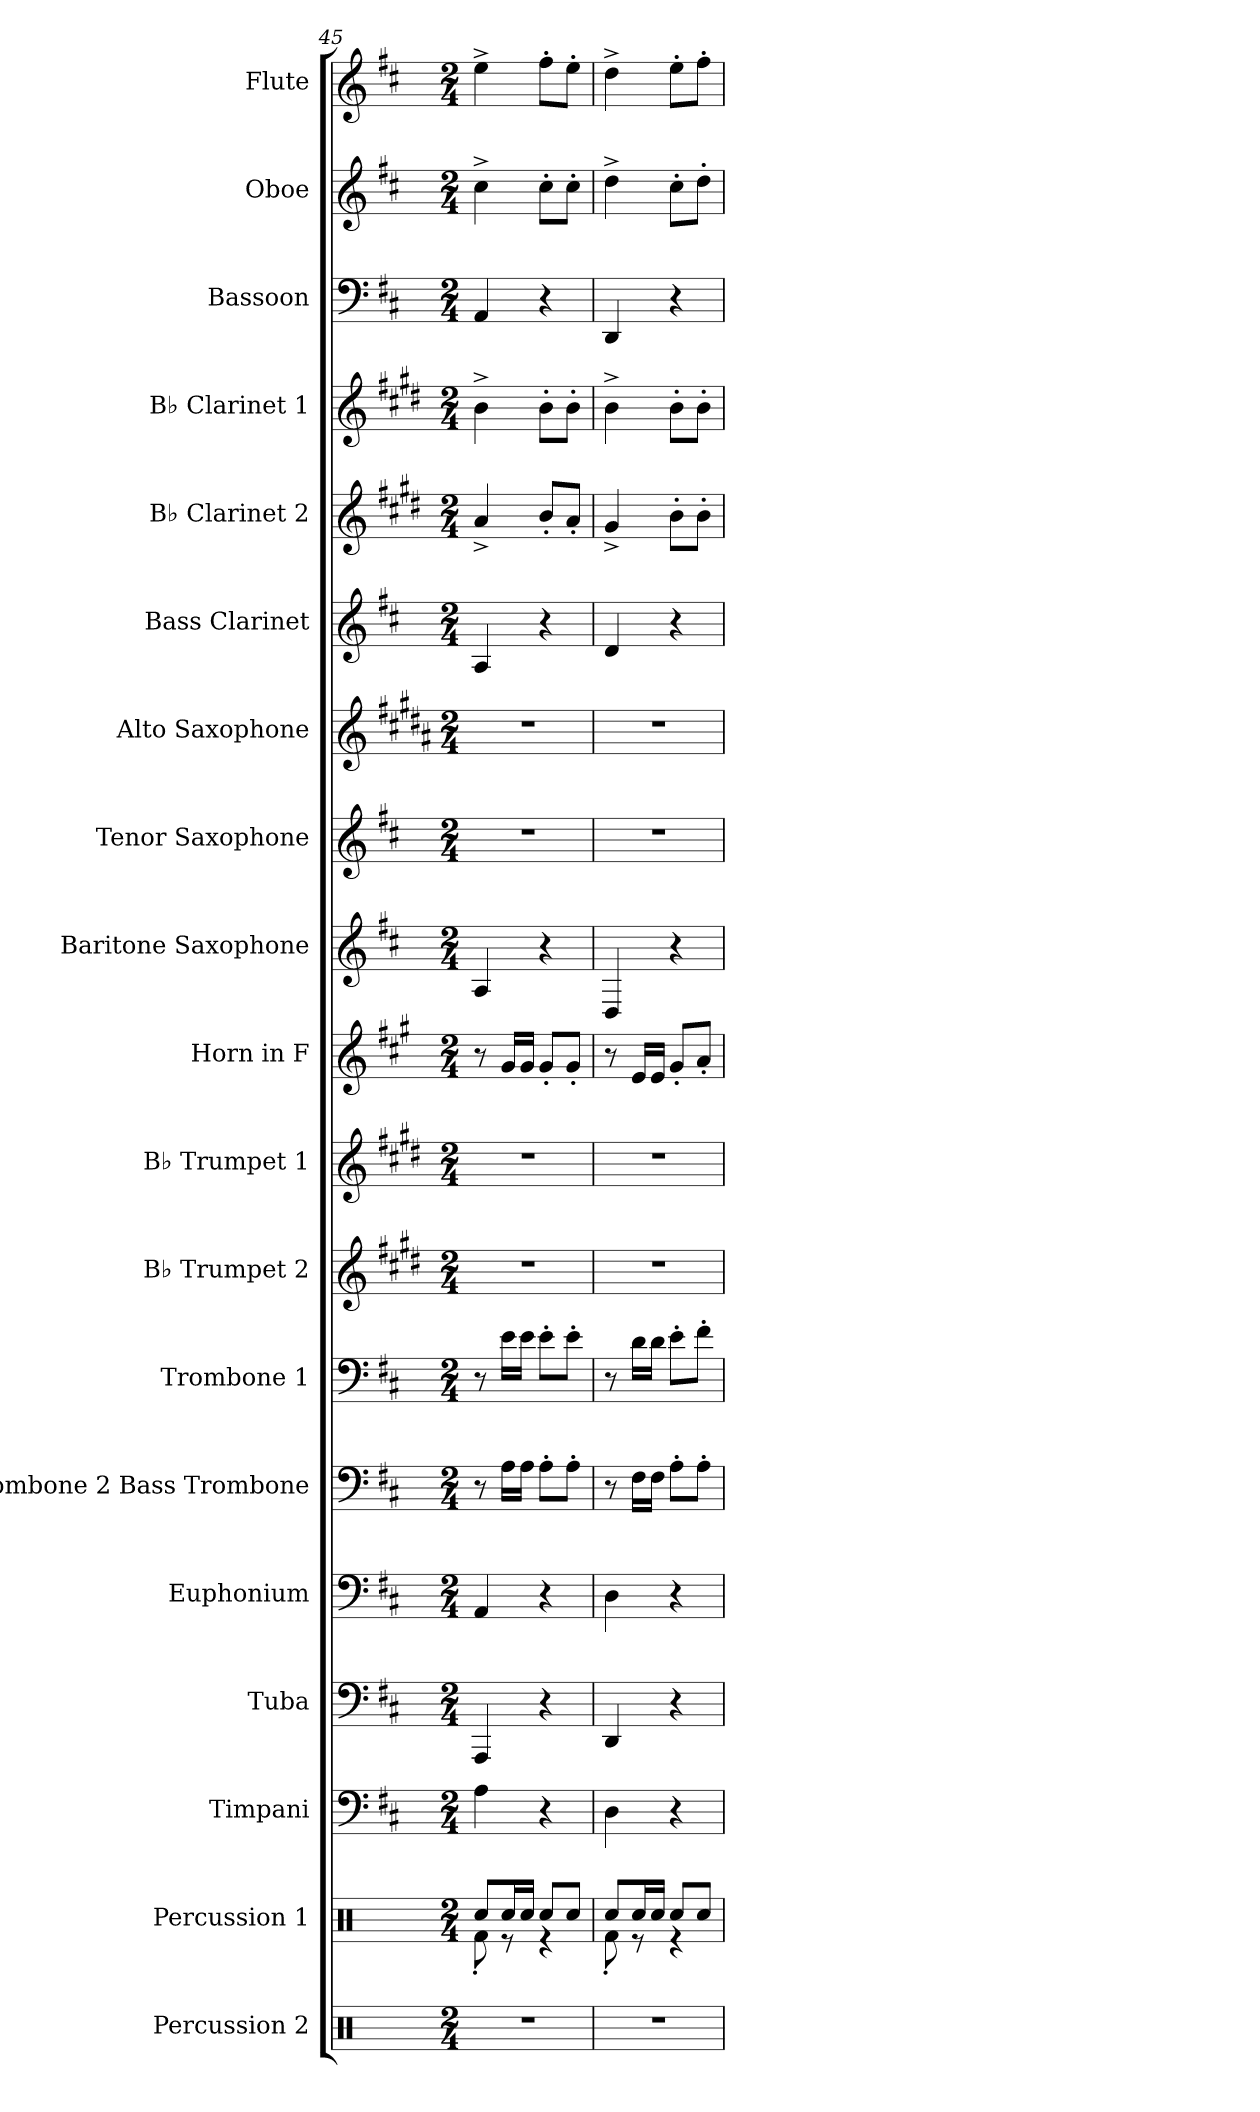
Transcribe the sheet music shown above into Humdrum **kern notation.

**kern	**kern	**kern	**kern	**kern	**kern	**kern	**kern	**kern	**kern	**kern	**kern	**kern	**kern	**kern	**kern	**kern	**kern	**kern
*part19	*part18	*part17	*part16	*part15	*part14	*part13	*part12	*part11	*part10	*part9	*part8	*part7	*part6	*part5	*part4	*part3	*part2	*part1
*staff19	*staff18	*staff17	*staff16	*staff15	*staff14	*staff13	*staff12	*staff11	*staff10	*staff9	*staff8	*staff7	*staff6	*staff5	*staff4	*staff3	*staff2	*staff1
*I"Percussion 2	*I"Percussion 1	*I"Timpani	*I"Tuba	*I"Euphonium	*I"Trombone 2 Bass Trombone	*I"Trombone 1	*I"B♭ Trumpet 2	*I"B♭ Trumpet 1	*I"Horn in F	*I"Baritone Saxophone	*I"Tenor Saxophone	*I"Alto Saxophone	*I"Bass Clarinet	*I"B♭ Clarinet 2	*I"B♭ Clarinet 1	*I"Bassoon	*I"Oboe	*I"Flute
*I'Perc. 2	*I'Perc. 1	*I'Timp.	*I'Tba.	*I'Euph.	*I'Tbn. 2 B. Tbn.	*I'Tbn. 1	*I'B♭ Tpt. 2	*I'B♭ Tpt. 1	*	*I'Bar. Sax.	*I'T. Sax.	*I'A. Sax.	*I'B. Cl.	*I'B♭ Cl. 2	*I'B♭ Cl. 1	*I'Bsn.	*I'Ob.	*I'Fl.
*clefX	*clefX	*clefF4	*clefF4	*clefF4	*clefF4	*clefF4	*clefG2	*clefG2	*clefG2	*clefG2	*clefG2	*clefG2	*clefG2	*clefG2	*clefG2	*clefF4	*clefG2	*clefG2
*	*	*	*	*	*	*	*ITrd1c2	*ITrd1c2	*ITrd4c7	*ITrd12c21	*ITrd8c14	*ITrd5c9	*ITrd8c14	*ITrd1c2	*ITrd1c2	*	*	*
*k[]	*k[]	*k[f#c#]	*k[f#c#]	*k[f#c#]	*k[f#c#]	*k[f#c#]	*k[f#c#]	*k[f#c#]	*k[f#c#]	*k[f#c#]	*k[f#c#]	*k[f#c#]	*k[f#c#]	*k[f#c#]	*k[f#c#]	*k[f#c#]	*k[f#c#]	*k[f#c#]
*M2/4	*M2/4	*M2/4	*M2/4	*M2/4	*M2/4	*M2/4	*M2/4	*M2/4	*M2/4	*M2/4	*M2/4	*M2/4	*M2/4	*M2/4	*M2/4	*M2/4	*M2/4	*M2/4
=45	=45	=45	=45	=45	=45	=45	=45	=45	=45	=45	=45	=45	=45	=45	=45	=45	=45	=45
*	*^	*	*	*	*	*	*	*	*	*	*	*	*	*	*	*	*	*
2r	8Rcc/L	8Rf'\	4A\	4AAA/	4AA/	8r	8r	2r	2r	8r	4AA/	2r	2r	4AA/	4g^/	4a^\	4AA/	4cc#^\	4ee^\
.	16Rcc/L	8r	.	.	.	16A\LL	16e\LL	.	.	16c#/LL	.	.	.	.	.	.	.	.	.
.	16Rcc/JJ	.	.	.	.	16A\JJ	16e\JJ	.	.	16c#/JJ	.	.	.	.	.	.	.	.	.
.	8Rcc/L	4r	4r	4r	4r	8A'\L	8e'\L	.	.	8c#'/L	4r	.	.	4r	8a'/L	8a'\L	4r	8cc#'\L	8ff#'\L
.	8Rcc/J	.	.	.	.	8A'\J	8e'\J	.	.	8c#'/J	.	.	.	.	8g'/J	8a'\J	.	8cc#'\J	8ee'\J
=46	=46	=46	=46	=46	=46	=46	=46	=46	=46	=46	=46	=46	=46	=46	=46	=46	=46	=46	=46
2r	8Rcc/L	8Rf'\	4D\	4DD/	4D\	8r	8r	2r	2r	8r	4DD/	2r	2r	4D/	4f#^/	4a^\	4DD/	4dd^\	4dd^\
.	16Rcc/L	8r	.	.	.	16F#\LL	16d\LL	.	.	16A/LL	.	.	.	.	.	.	.	.	.
.	16Rcc/JJ	.	.	.	.	16F#\JJ	16d\JJ	.	.	16A/JJ	.	.	.	.	.	.	.	.	.
.	8Rcc/L	4r	4r	4r	4r	8A'\L	8e'\L	.	.	8c#'/L	4r	.	.	4r	8a'\L	8a'\L	4r	8cc#'\L	8ee'\L
.	8Rcc/J	.	.	.	.	8A'\J	8f#'\J	.	.	8d'/J	.	.	.	.	8a'\J	8a'\J	.	8dd'\J	8ff#'\J
*	*v	*v	*	*	*	*	*	*	*	*	*	*	*	*	*	*	*	*	*
=	=	=	=	=	=	=	=	=	=	=	=	=	=	=	=	=	=	=
*-	*-	*-	*-	*-	*-	*-	*-	*-	*-	*-	*-	*-	*-	*-	*-	*-	*-	*-
